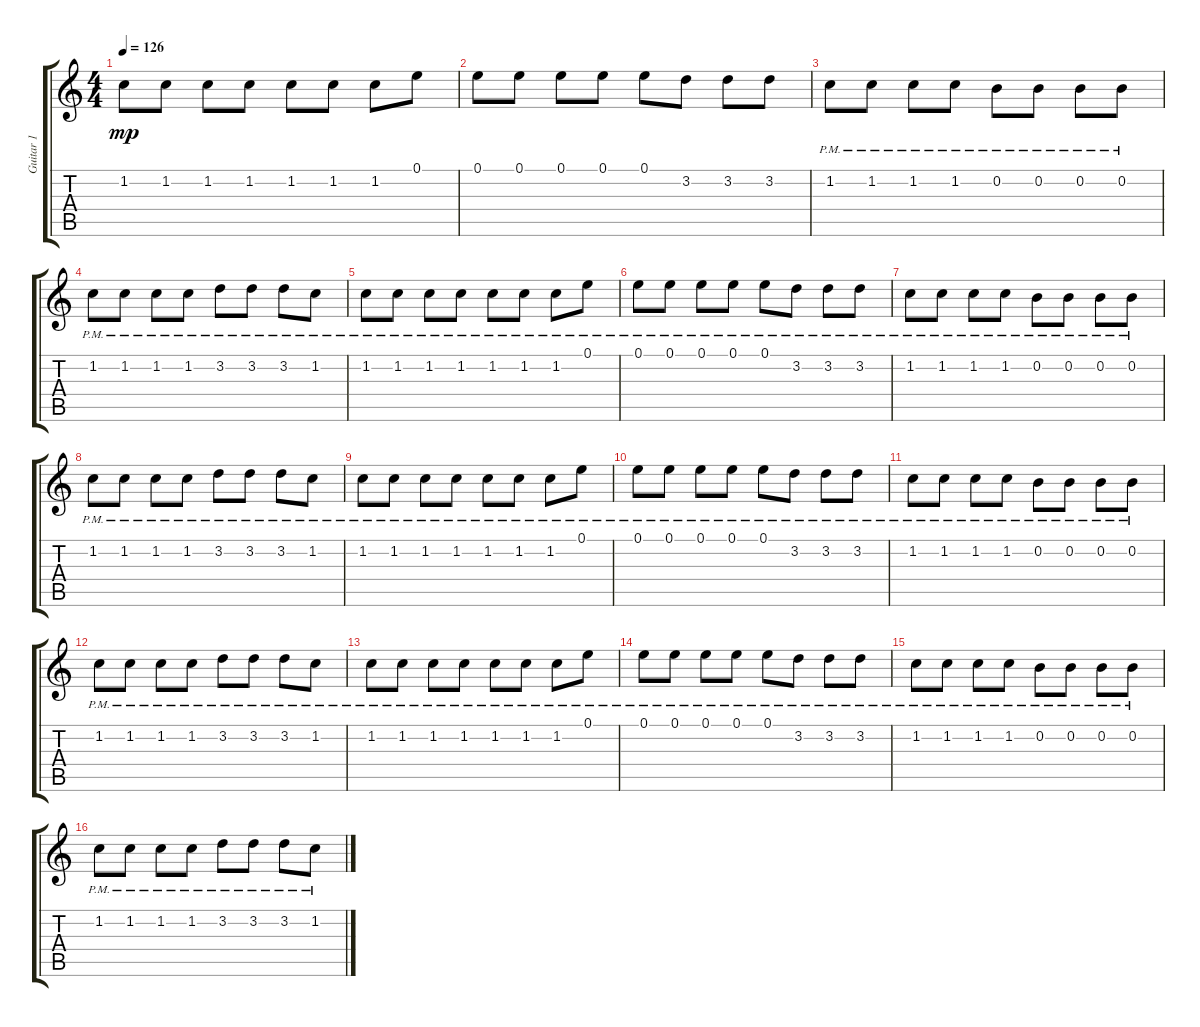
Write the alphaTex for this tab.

\track ("Guitar 1" "Guitar 1") {instrument distortionguitar}
\staff {score tabs}
\tuning (E4 B3 G3 D3 A2 E2) {hide}
\ts (4 4)
\tempo 126
\clef g2
\ks c
1.2.8{dy mp} 1.2.8 1.2.8 1.2.8 1.2.8 1.2.8 1.2.8 0.1.8 |
0.1.8 0.1.8 0.1.8 0.1.8 0.1.8 3.2.8 3.2.8 3.2.8 |
1.2{pm}.8 1.2{pm}.8 1.2{pm}.8 1.2{pm}.8 0.2{pm}.8 0.2{pm}.8 0.2{pm}.8 0.2{pm}.8 |
1.2{pm}.8 1.2{pm}.8 1.2{pm}.8 1.2{pm}.8 3.2{pm}.8 3.2{pm}.8 3.2{pm}.8 1.2{pm}.8 |
1.2{pm}.8 1.2{pm}.8 1.2{pm}.8 1.2{pm}.8 1.2{pm}.8 1.2{pm}.8 1.2{pm}.8 0.1{pm}.8 |
0.1{pm}.8 0.1{pm}.8 0.1{pm}.8 0.1{pm}.8 0.1{pm}.8 3.2{pm}.8 3.2{pm}.8 3.2{pm}.8 |
1.2{pm}.8 1.2{pm}.8 1.2{pm}.8 1.2{pm}.8 0.2{pm}.8 0.2{pm}.8 0.2{pm}.8 0.2{pm}.8 |
1.2{pm}.8 1.2{pm}.8 1.2{pm}.8 1.2{pm}.8 3.2{pm}.8 3.2{pm}.8 3.2{pm}.8 1.2{pm}.8 |
1.2{pm}.8 1.2{pm}.8 1.2{pm}.8 1.2{pm}.8 1.2{pm}.8 1.2{pm}.8 1.2{pm}.8 0.1{pm}.8 |
0.1{pm}.8 0.1{pm}.8 0.1{pm}.8 0.1{pm}.8 0.1{pm}.8 3.2{pm}.8 3.2{pm}.8 3.2{pm}.8 |
1.2{pm}.8 1.2{pm}.8 1.2{pm}.8 1.2{pm}.8 0.2{pm}.8 0.2{pm}.8 0.2{pm}.8 0.2{pm}.8 |
1.2{pm}.8 1.2{pm}.8 1.2{pm}.8 1.2{pm}.8 3.2{pm}.8 3.2{pm}.8 3.2{pm}.8 1.2{pm}.8 |
1.2{pm}.8 1.2{pm}.8 1.2{pm}.8 1.2{pm}.8 1.2{pm}.8 1.2{pm}.8 1.2{pm}.8 0.1{pm}.8 |
0.1{pm}.8 0.1{pm}.8 0.1{pm}.8 0.1{pm}.8 0.1{pm}.8 3.2{pm}.8 3.2{pm}.8 3.2{pm}.8 |
1.2{pm}.8 1.2{pm}.8 1.2{pm}.8 1.2{pm}.8 0.2{pm}.8 0.2{pm}.8 0.2{pm}.8 0.2{pm}.8 |
1.2{pm}.8 1.2{pm}.8 1.2{pm}.8 1.2{pm}.8 3.2{pm}.8 3.2{pm}.8 3.2{pm}.8 1.2{pm}.8
